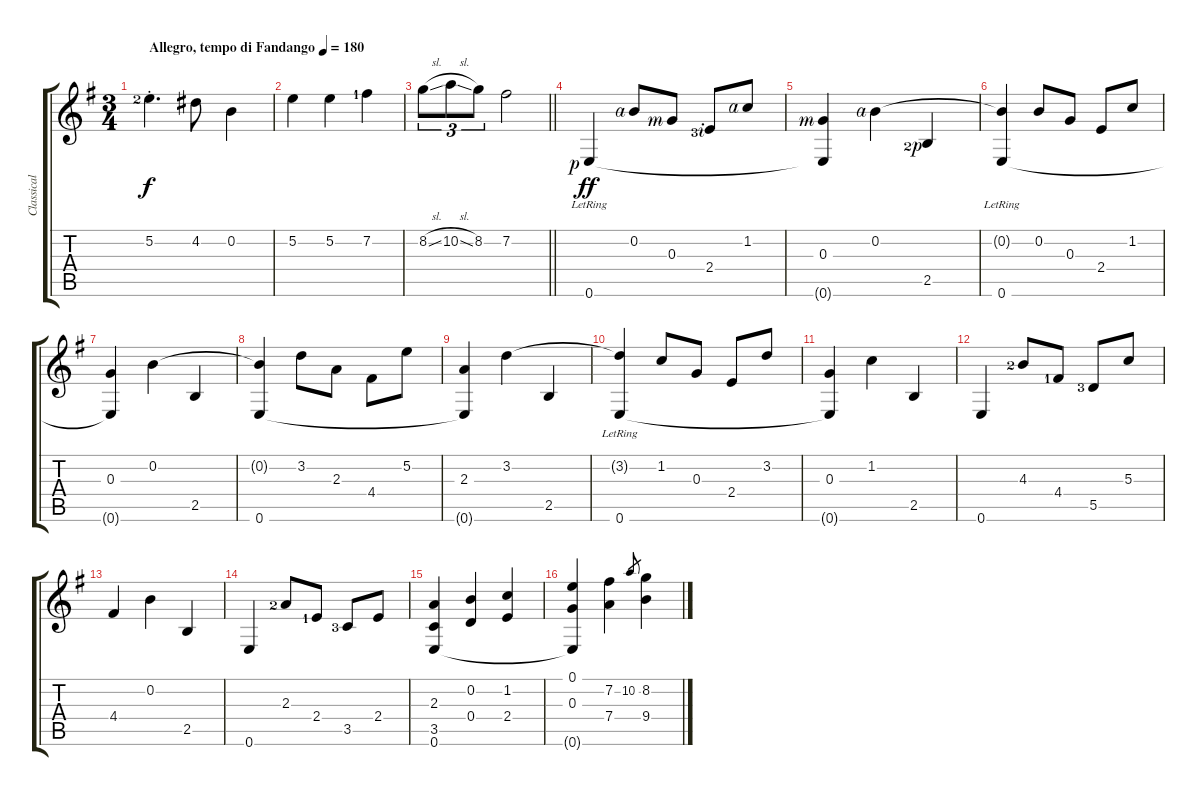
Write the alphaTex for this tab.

\track ("Classical Guitar" "Classical ") {instrument acousticguitarnylon}
\staff {score tabs}
\tuning (E4 B3 G3 D3 A2 E2) {hide}
\ts (3 4)
\tempo (180 "Allegro, tempo di Fandango")
\clef g2
\ks eminor
5.2{st lf 3}.4{d dy f instrument acousticguitarnylon} 4.2.8 0.2.4 |
5.2.4 5.2.4 7.2{lf 2}.4 |
\barLineRight lightlight
8.2{sl}.8{tu (3 2)} 10.2{sl}.8{tu (3 2)} 8.2.8{tu (3 2)} 7.2.2 |
0.6{lr rf 1}.4{dy ff} 0.2{rf 4}.8 0.3{rf 3}.8 2.4{lf 4 rf 2}.8 1.2{rf 4}.8 |
(0.3{rf 3} 0.6{t}).4 0.2{rf 4}.4 2.5{lf 3 rf 1}.4 |
(0.2{t} 0.6{lr}).4 0.2.8 0.3.8 2.4.8 1.2.8 |
(0.3 0.6{t}).4 0.2.4 2.5.4 |
(0.2{t} 0.6).4 3.2.8 2.3.8 4.4.8 5.2.8 |
(2.3 0.6{t}).4 3.2.4 2.5.4 |
(3.2{t} 0.6{lr}).4 1.2.8 0.3.8 2.4.8 3.2.8 |
(0.3 0.6{t}).4 1.2.4 2.5.4 |
0.6.4 4.3{lf 3}.8 4.4{lf 2}.8 5.5{lf 4}.8 5.3.8 |
4.4.4 0.2.4 2.5.4 |
0.6.4 2.3{lf 3}.8 2.4{lf 2}.8 3.5{lf 4}.8 2.4.8 |
(2.3 3.5 0.6).4 (0.2 0.4).4 (1.2 2.4).4 |
(0.1 0.3 0.6{t}).4 (7.2 7.4).4 10.2.8{gr} (8.2 9.4).4
